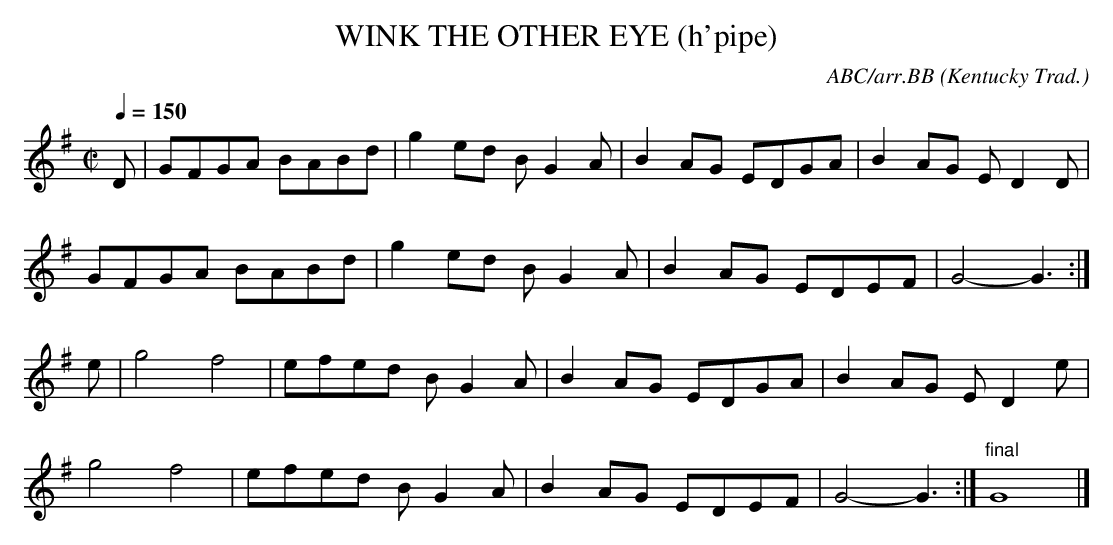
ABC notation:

X:1
T:WINK THE OTHER EYE (h'pipe)
O:Kentucky Trad.
C:ABC/arr.BB
Q:1/4=150
M:C|
L:1/8
K:Gmaj
D | GFGA BABd|g2 ed B G2 A|B2 AG EDGA|B2 AG ED2 D|
GFGA BABd | g2 ed B G2 A | B2 AG EDEF | G4-G3 :|
e|g4 f4 | efed B G2 A | B2 AG EDGA | B2 AG E D2 e|
g4 f4 | efed B G2 A | B2 AG EDEF |G4-G3 :|"final"G8|]
